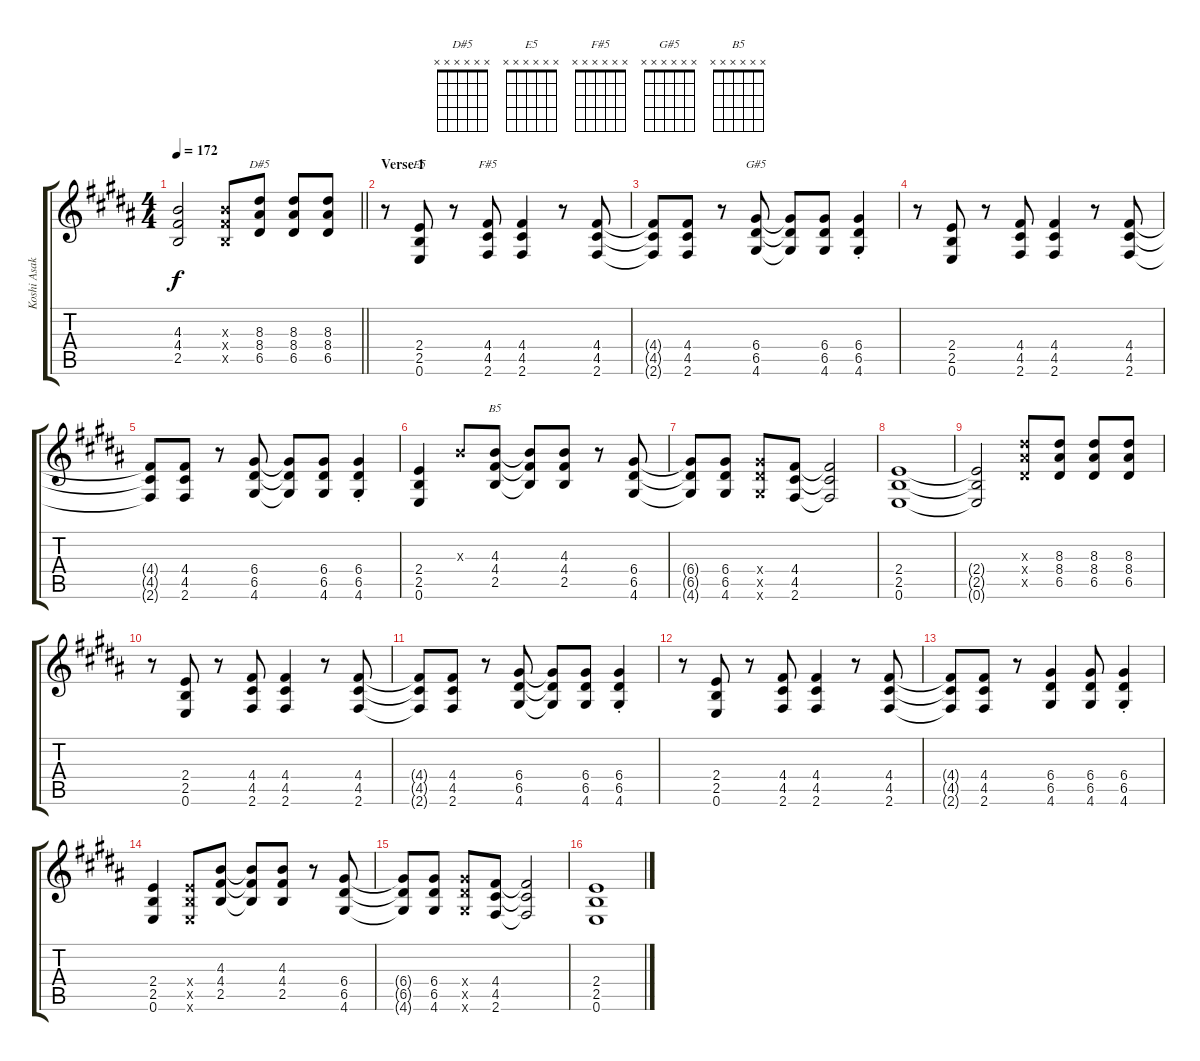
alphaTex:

\track ("Koshi Asakawa - Guitar 2" "Koshi Asak") {instrument distortionguitar}
\staff {score tabs}
\tuning (E4 B3 G3 D3 A2 E2) {hide}
\chord ("D#5" x x x x x x)
\chord ("E5" x x x x x x)
\chord ("F#5" x x x x x x)
\chord ("G#5" x x x x x x)
\chord ("B5" x x x x x x)
\ts (4 4)
\tempo 172
\clef g2
\barLineRight lightlight
\ks b
(4.3{t} 4.4{t} 2.5{t}).2{dy f} (4.3{x} 4.4{x} 2.5{x}).8 (8.3 8.4 6.5).8{ch "D#5"} (8.3 8.4 6.5).8 (8.3 8.4 6.5).8 |
\section ("" "Verse 1")
r.8 (2.4 2.5 0.6).8{ch "E5"} r.8 (4.4 4.5 2.6).8{ch "F#5"} (4.4 4.5 2.6).4 r.8 (4.4 4.5 2.6).8 |
(4.4{t} 4.5{t} 2.6{t}).8 (4.4 4.5 2.6).8 r.8 (6.4 6.5 4.6).8{ch "G#5"} (6.4{t} 6.5{t} 4.6{t}).8 (6.4 6.5 4.6).8 (6.4{st} 6.5{st} 4.6{st}).4 |
r.8 (2.4 2.5 0.6).8 r.8 (4.4 4.5 2.6).8 (4.4 4.5 2.6).4 r.8 (4.4 4.5 2.6).8 |
(4.4{t} 4.5{t} 2.6{t}).8 (4.4 4.5 2.6).8 r.8 (6.4 6.5 4.6).8 (6.4{t} 6.5{t} 4.6{t}).8 (6.4 6.5 4.6).8 (6.4{st} 6.5{st} 4.6{st}).4 |
(2.4 2.5 0.6).4 4.3{x}.8 (4.3 4.4 2.5).8{ch "B5"} (4.3{t} 4.4{t} 2.5{t}).8 (4.3 4.4 2.5).8 r.8 (6.4 6.5 4.6).8 |
(6.4{t} 6.5{t} 4.6{t}).8 (6.4 6.5 4.6).8 (6.4{x} 6.5{x} 4.6{x}).8 (4.4 4.5 2.6).8 (4.4{t} 4.5{t} 2.6{t}).2 |
(2.4 2.5 0.6).1 |
(2.4{t} 2.5{t} 0.6{t}).2 (8.3{x} 8.4{x} 6.5{x}).8 (8.3 8.4 6.5).8 (8.3 8.4 6.5).8 (8.3 8.4 6.5).8 |
r.8 (2.4 2.5 0.6).8 r.8 (4.4 4.5 2.6).8 (4.4 4.5 2.6).4 r.8 (4.4 4.5 2.6).8 |
(4.4{t} 4.5{t} 2.6{t}).8 (4.4 4.5 2.6).8 r.8 (6.4 6.5 4.6).8 (6.4{t} 6.5{t} 4.6{t}).8 (6.4 6.5 4.6).8 (6.4{st} 6.5{st} 4.6{st}).4 |
r.8 (2.4 2.5 0.6).8 r.8 (4.4 4.5 2.6).8 (4.4 4.5 2.6).4 r.8 (4.4 4.5 2.6).8 |
(4.4{t} 4.5{t} 2.6{t}).8 (4.4 4.5 2.6).8 r.8 (6.4 6.5 4.6).4 (6.4 6.5 4.6).8 (6.4{st} 6.5{st} 4.6{st}).4 |
(2.4 2.5 0.6).4 (2.4{x} 2.5{x} 0.6{x}).8 (4.3 4.4 2.5).8 (4.3{t} 4.4{t} 2.5{t}).8 (4.3 4.4 2.5).8 r.8 (6.4 6.5 4.6).8 |
(6.4{t} 6.5{t} 4.6{t}).8 (6.4 6.5 4.6).8 (6.4{x} 6.5{x} 4.6{x}).8 (4.4 4.5 2.6).8 (4.4{t} 4.5{t} 2.6{t}).2 |
(2.4 2.5 0.6).1
